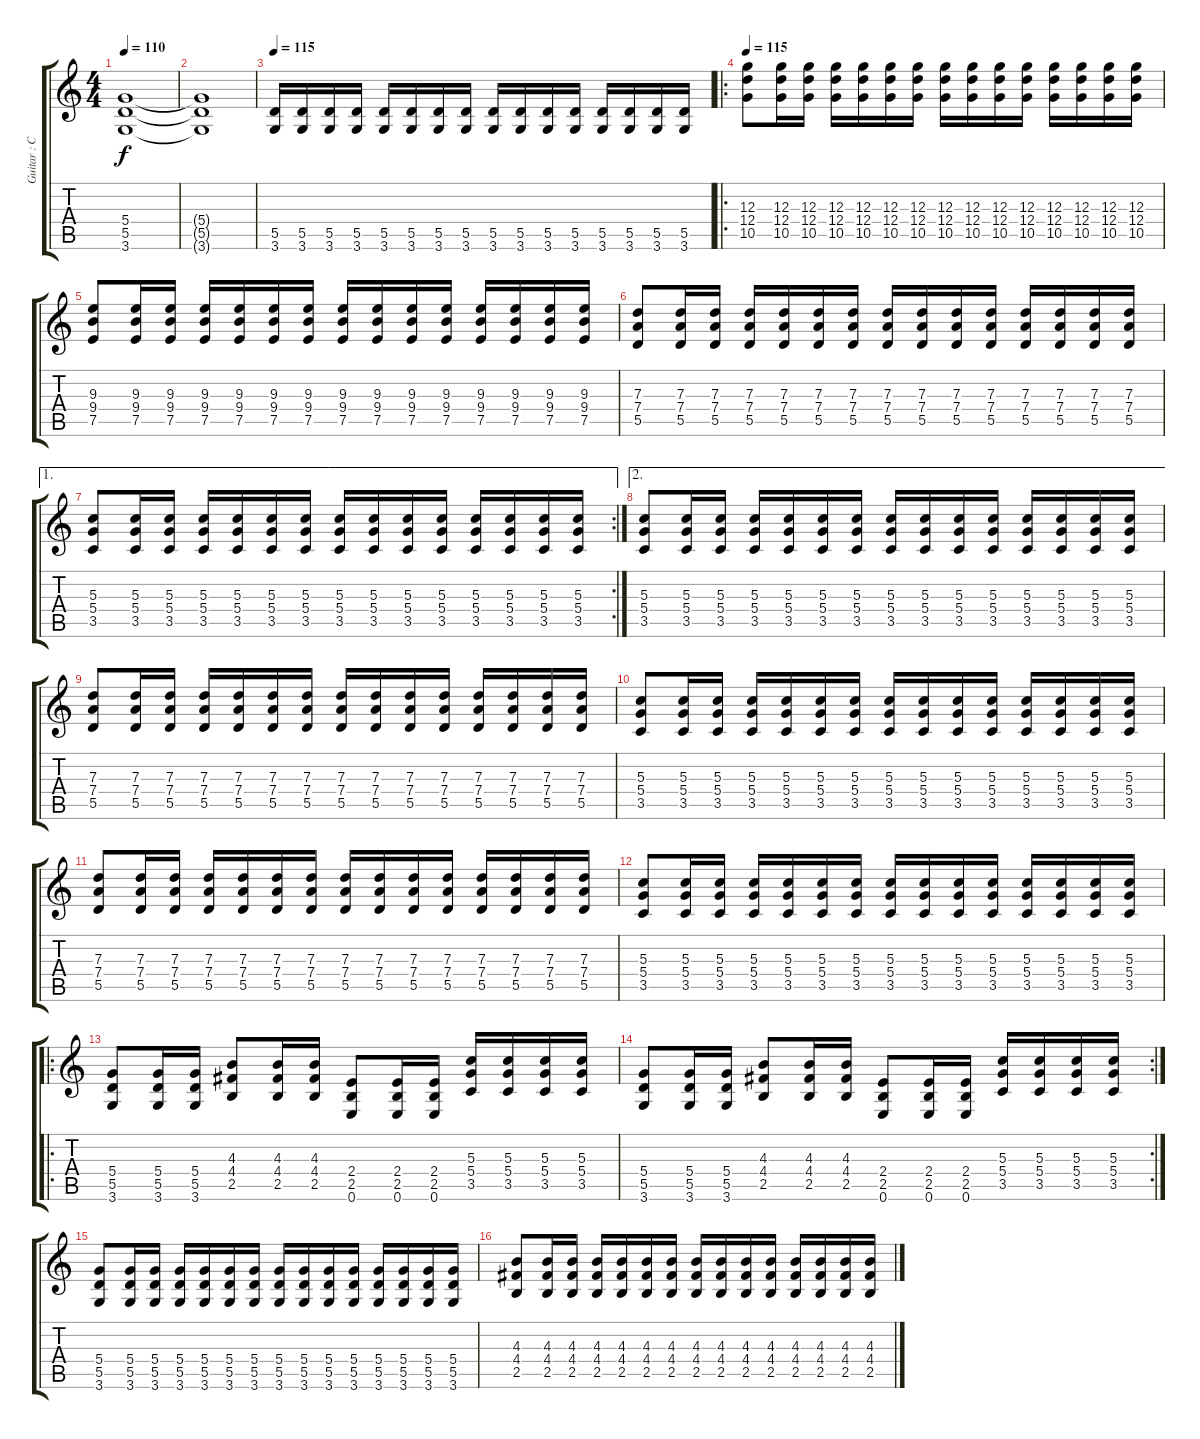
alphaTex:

\track ("Guitar : Chad Yaro" "Guitar : C") {instrument distortionguitar}
\staff {score tabs}
\tuning (E4 B3 G3 D3 A2 E2) {hide}
\ts (4 4)
\tempo 110
\clef g2
\ks c
(5.4{t} 5.5{t} 3.6{t}).1{dy f} |
(5.4{t} 5.5{t} 3.6{t}).1 |
\tempo 115
(5.5 3.6).16{volume 13} (5.5 3.6).16 (5.5 3.6).16 (5.5 3.6).16 (5.5 3.6).16 (5.5 3.6).16 (5.5 3.6).16 (5.5 3.6).16 (5.5 3.6).16 (5.5 3.6).16 (5.5 3.6).16 (5.5 3.6).16 (5.5 3.6).16 (5.5 3.6).16 (5.5 3.6).16 (5.5 3.6).16 |
\ro
\tempo 115
(12.3 12.4 10.5).8 (12.3 12.4 10.5).16 (12.3 12.4 10.5).16 (12.3 12.4 10.5).16 (12.3 12.4 10.5).16 (12.3 12.4 10.5).16 (12.3 12.4 10.5).16 (12.3 12.4 10.5).16 (12.3 12.4 10.5).16 (12.3 12.4 10.5).16 (12.3 12.4 10.5).16 (12.3 12.4 10.5).16 (12.3 12.4 10.5).16 (12.3 12.4 10.5).16 (12.3 12.4 10.5).16 |
(9.3 9.4 7.5).8 (9.3 9.4 7.5).16 (9.3 9.4 7.5).16 (9.3 9.4 7.5).16 (9.3 9.4 7.5).16 (9.3 9.4 7.5).16 (9.3 9.4 7.5).16 (9.3 9.4 7.5).16 (9.3 9.4 7.5).16 (9.3 9.4 7.5).16 (9.3 9.4 7.5).16 (9.3 9.4 7.5).16 (9.3 9.4 7.5).16 (9.3 9.4 7.5).16 (9.3 9.4 7.5).16 |
(7.3 7.4 5.5).8 (7.3 7.4 5.5).16 (7.3 7.4 5.5).16 (7.3 7.4 5.5).16 (7.3 7.4 5.5).16 (7.3 7.4 5.5).16 (7.3 7.4 5.5).16 (7.3 7.4 5.5).16 (7.3 7.4 5.5).16 (7.3 7.4 5.5).16 (7.3 7.4 5.5).16 (7.3 7.4 5.5).16 (7.3 7.4 5.5).16 (7.3 7.4 5.5).16 (7.3 7.4 5.5).16 |
\ae 1
\rc 2
(5.3 5.4 3.5).8 (5.3 5.4 3.5).16 (5.3 5.4 3.5).16 (5.3 5.4 3.5).16 (5.3 5.4 3.5).16 (5.3 5.4 3.5).16 (5.3 5.4 3.5).16 (5.3 5.4 3.5).16 (5.3 5.4 3.5).16 (5.3 5.4 3.5).16 (5.3 5.4 3.5).16 (5.3 5.4 3.5).16 (5.3 5.4 3.5).16 (5.3 5.4 3.5).16 (5.3 5.4 3.5).16 |
\ae 2
(5.3 5.4 3.5).8 (5.3 5.4 3.5).16 (5.3 5.4 3.5).16 (5.3 5.4 3.5).16 (5.3 5.4 3.5).16 (5.3 5.4 3.5).16 (5.3 5.4 3.5).16 (5.3 5.4 3.5).16 (5.3 5.4 3.5).16 (5.3 5.4 3.5).16 (5.3 5.4 3.5).16 (5.3 5.4 3.5).16 (5.3 5.4 3.5).16 (5.3 5.4 3.5).16 (5.3 5.4 3.5).16 |
(7.3 7.4 5.5).8 (7.3 7.4 5.5).16 (7.3 7.4 5.5).16 (7.3 7.4 5.5).16 (7.3 7.4 5.5).16 (7.3 7.4 5.5).16 (7.3 7.4 5.5).16 (7.3 7.4 5.5).16 (7.3 7.4 5.5).16 (7.3 7.4 5.5).16 (7.3 7.4 5.5).16 (7.3 7.4 5.5).16 (7.3 7.4 5.5).16 (7.3 7.4 5.5).16 (7.3 7.4 5.5).16 |
(5.3 5.4 3.5).8 (5.3 5.4 3.5).16 (5.3 5.4 3.5).16 (5.3 5.4 3.5).16 (5.3 5.4 3.5).16 (5.3 5.4 3.5).16 (5.3 5.4 3.5).16 (5.3 5.4 3.5).16 (5.3 5.4 3.5).16 (5.3 5.4 3.5).16 (5.3 5.4 3.5).16 (5.3 5.4 3.5).16 (5.3 5.4 3.5).16 (5.3 5.4 3.5).16 (5.3 5.4 3.5).16 |
(7.3 7.4 5.5).8 (7.3 7.4 5.5).16 (7.3 7.4 5.5).16 (7.3 7.4 5.5).16 (7.3 7.4 5.5).16 (7.3 7.4 5.5).16 (7.3 7.4 5.5).16 (7.3 7.4 5.5).16 (7.3 7.4 5.5).16 (7.3 7.4 5.5).16 (7.3 7.4 5.5).16 (7.3 7.4 5.5).16 (7.3 7.4 5.5).16 (7.3 7.4 5.5).16 (7.3 7.4 5.5).16 |
(5.3 5.4 3.5).8 (5.3 5.4 3.5).16 (5.3 5.4 3.5).16 (5.3 5.4 3.5).16 (5.3 5.4 3.5).16 (5.3 5.4 3.5).16 (5.3 5.4 3.5).16 (5.3 5.4 3.5).16 (5.3 5.4 3.5).16 (5.3 5.4 3.5).16 (5.3 5.4 3.5).16 (5.3 5.4 3.5).16 (5.3 5.4 3.5).16 (5.3 5.4 3.5).16 (5.3 5.4 3.5).16 |
\ro
(5.4 5.5 3.6).8 (5.4 5.5 3.6).16 (5.4 5.5 3.6).16 (4.3 4.4 2.5).8 (4.3 4.4 2.5).16 (4.3 4.4 2.5).16 (2.4 2.5 0.6).8 (2.4 2.5 0.6).16 (2.4 2.5 0.6).16 (5.3 5.4 3.5).16 (5.3 5.4 3.5).16 (5.3 5.4 3.5).16 (5.3 5.4 3.5).16 |
\rc 2
(5.4 5.5 3.6).8 (5.4 5.5 3.6).16 (5.4 5.5 3.6).16 (4.3 4.4 2.5).8 (4.3 4.4 2.5).16 (4.3 4.4 2.5).16 (2.4 2.5 0.6).8 (2.4 2.5 0.6).16 (2.4 2.5 0.6).16 (5.3 5.4 3.5).16 (5.3 5.4 3.5).16 (5.3 5.4 3.5).16 (5.3 5.4 3.5).16 |
(5.4 5.5 3.6).8{volume 13} (5.4 5.5 3.6).16 (5.4 5.5 3.6).16 (5.4 5.5 3.6).16 (5.4 5.5 3.6).16 (5.4 5.5 3.6).16 (5.4 5.5 3.6).16 (5.4 5.5 3.6).16 (5.4 5.5 3.6).16 (5.4 5.5 3.6).16 (5.4 5.5 3.6).16 (5.4 5.5 3.6).16 (5.4 5.5 3.6).16 (5.4 5.5 3.6).16 (5.4 5.5 3.6).16 |
(4.3 4.4 2.5).8 (4.3 4.4 2.5).16 (4.3 4.4 2.5).16 (4.3 4.4 2.5).16 (4.3 4.4 2.5).16 (4.3 4.4 2.5).16 (4.3 4.4 2.5).16 (4.3 4.4 2.5).16 (4.3 4.4 2.5).16 (4.3 4.4 2.5).16 (4.3 4.4 2.5).16 (4.3 4.4 2.5).16 (4.3 4.4 2.5).16 (4.3 4.4 2.5).16 (4.3 4.4 2.5).16
